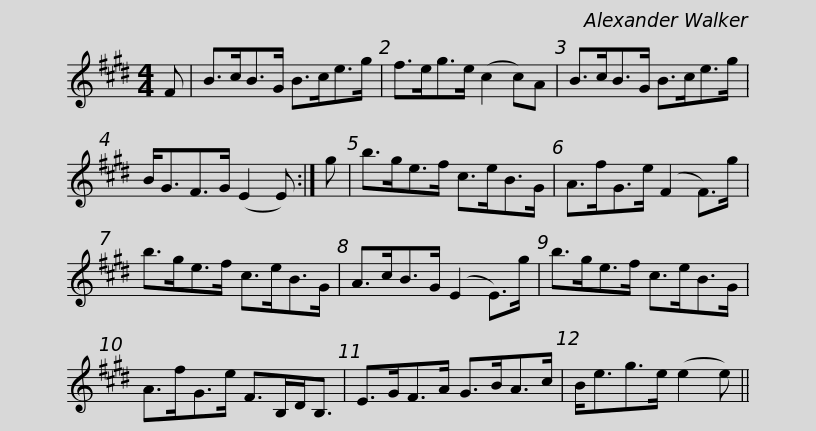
X:1
L:1/8
M:4/4
I:linebreak $
K:E
V:1 treble
V:1
 F | B>cB>G B>ce>g | f>eg>e (c2 c)A | B>cB>G B>ce>g | B<GF>G (E2 E) :| %5
 g |$ b>ge>f c>eB>G | A>fG>e (F2 F>)g | b>ge>f c>eB>G | A>cB>G (E2 E>)g |$ %10
 b>ge>f c>eB>G | A>fG>e F>B,D<B, | E>GF>A G>BA>c | B<eg>e (e2 e) || %14
